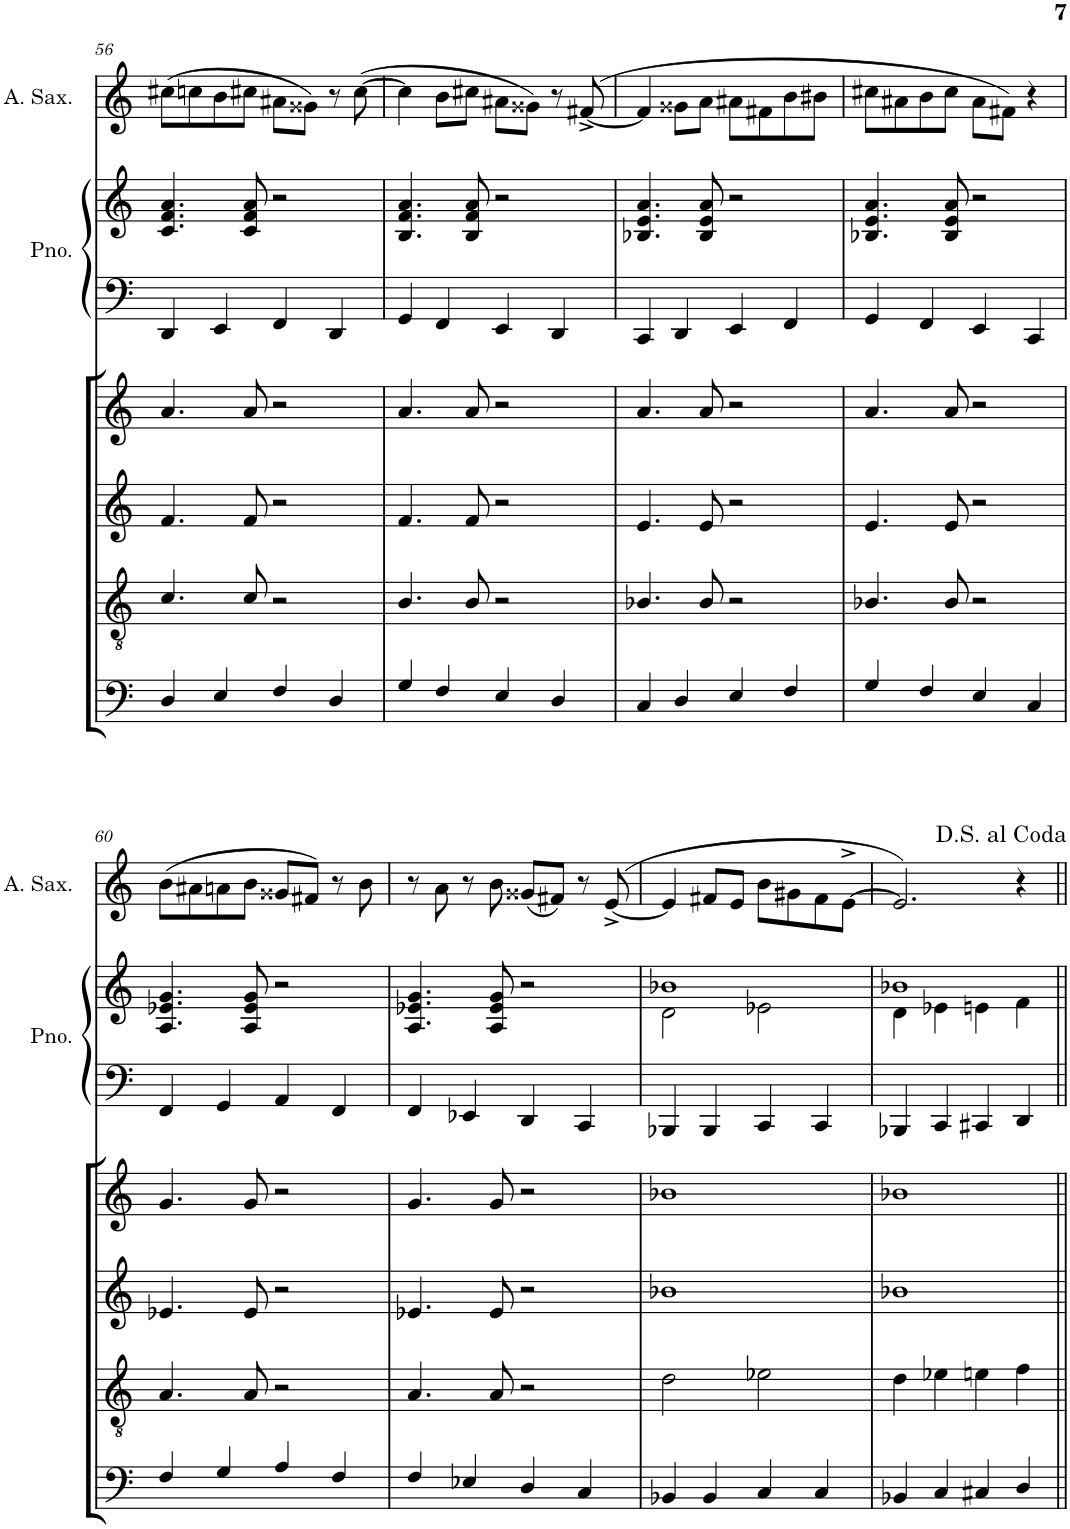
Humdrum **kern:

**kern	**kern	**kern	**kern	**kern	**kern	**kern
*part6	*part5	*part4	*part3	*part2	*part2	*part1
*staff7	*staff6	*staff5	*staff4	*staff3	*staff2	*staff1
*I"Violoncello	*I"Viola	*I"Violin II	*I"Violin I	*I"Piano	*	*I"Alto Saxophone
*I'Vc	*I'Vla	*I'Vln	*I'Vln	*I'Pno.	*	*I'A. Sax.
!!LO:PB:g=z
*clefF4	*clefGv2	*clefG2	*clefG2	*clefF4	*clefG2	*clefG2
*	*	*	*	*	*	*ITrd5c9
*k[]	*k[]	*k[]	*k[]	*k[]	*k[]	*k[]
*M4/4	*M4/4	*M4/4	*M4/4	*M4/4	*M4/4	*M4/4
*met(c)	*met(c)	*met(c)	*met(c)	*met(c)	*met(c)	*met(c)
=56	=56	=56	=56	=56	=56	=56
4D/	4.c/	4.f/	4.a/	4DD/	4.c/ 4.f/ 4.a/	(8cc#X\L
.	.	.	.	.	.	8ccn\
4E/	.	.	.	4EE/	.	8b\
.	8c/	8f/	8a/	.	8c/ 8f/ 8a/	8cc#X\J
4F/	2r	2r	2r	4FF/	2r	8a#X\L
.	.	.	.	.	.	8g##X\J)
4D/	.	.	.	4DD/	.	8r
.	.	.	.	.	.	([8cc#\
=57	=57	=57	=57	=57	=57	=57
4G/	4.B/	4.f/	4.a/	4GG/	4.B/ 4.f/ 4.a/	4cc#\]
4F/	.	.	.	4FF/	.	8b\L
.	8B/	8f/	8a/	.	8B/ 8f/ 8a/	8cc#X\J
4E/	2r	2r	2r	4EE/	2r	8a#X\L
.	.	.	.	.	.	8g##X\J)
4D/	.	.	.	4DD/	.	8r
.	.	.	.	.	.	(>[8f#X^/
=58	=58	=58	=58	=58	=58	=58
4C/	4.B-X/	4.e/	4.a/	4CC/	4.B-X/ 4.e/ 4.a/	4f#/]
4D/	.	.	.	4DD/	.	8g##X\L
.	8B-/	8e/	8a/	.	8B-/ 8e/ 8a/	8a\J
4E/	2r	2r	2r	4EE/	2r	8a#X\L
.	.	.	.	.	.	8f#X\
4F/	.	.	.	4FF/	.	8b\
.	.	.	.	.	.	8b#X\J
=59	=59	=59	=59	=59	=59	=59
4G/	4.B-X/	4.e/	4.a/	4GG/	4.B-X/ 4.e/ 4.a/	8cc#X\L
.	.	.	.	.	.	8a#X\
4F/	.	.	.	4FF/	.	8b\
.	8B-/	8e/	8a/	.	8B-/ 8e/ 8a/	8cc#\J
4E/	2r	2r	2r	4EE/	2r	8a#\L
.	.	.	.	.	.	8f#X\J)
4C/	.	.	.	4CC/	.	4r
!!LO:LB:g=z
=60	=60	=60	=60	=60	=60	=60
4F/	4.A/	4.e-X/	4.g/	4FF/	4.A/ 4.e-X/ 4.g/	(8b\L
.	.	.	.	.	.	8a#X\
4G/	.	.	.	4GG/	.	8an\
.	8A/	8e-/	8g/	.	8A/ 8e-/ 8g/	8b\J
4A/	2r	2r	2r	4AA/	2r	8g##X/L
.	.	.	.	.	.	8f#X/J)
4F/	.	.	.	4FF/	.	8r
.	.	.	.	.	.	8b\
=61	=61	=61	=61	=61	=61	=61
4F/	4.A/	4.e-X/	4.g/	4FF/	4.A/ 4.e-X/ 4.g/	8r
.	.	.	.	.	.	8a\
4E-X/	.	.	.	4EE-X/	.	8r
.	8A/	8e-/	8g/	.	8A/ 8e-/ 8g/	8b\
4D/	2r	2r	2r	4DD/	2r	(8g##X/L
.	.	.	.	.	.	8f#X/J)
4C/	.	.	.	4CC/	.	8r
.	.	.	.	.	.	([8e^/
=62	=62	=62	=62	=62	=62	=62
*	*	*	*	*	*^	*
4BB-X/	2d\	1b-X	1b-X	4BBB-X/	1b-X	2d\	4e/]
4BB-/	.	.	.	4BBB-/	.	.	8f#X/L
.	.	.	.	.	.	.	8e/J
4C/	2e-X\	.	.	4CC/	.	2e-X\	8b\L
.	.	.	.	.	.	.	8g#X\
4C/	.	.	.	4CC/	.	.	8f#\
.	.	.	.	.	.	.	[8e^\J
=63	=63	=63	=63	=63	=63	=63	=63
4BB-X/	4d\	1b-X	1b-X	4BBB-X/	1b-X	4d\	2.e/])
4C/	4e-X\	.	.	4CC/	.	4e-X\	.
4C#X/	4en\	.	.	4CC#X/	.	4en\	.
4D/	4f\	.	.	4DD/	.	4f\	4r
*	*	*	*	*	*v	*v	*
=||	=||	=||	=||	=||	=||	=||
*-	*-	*-	*-	*-	*-	*-
